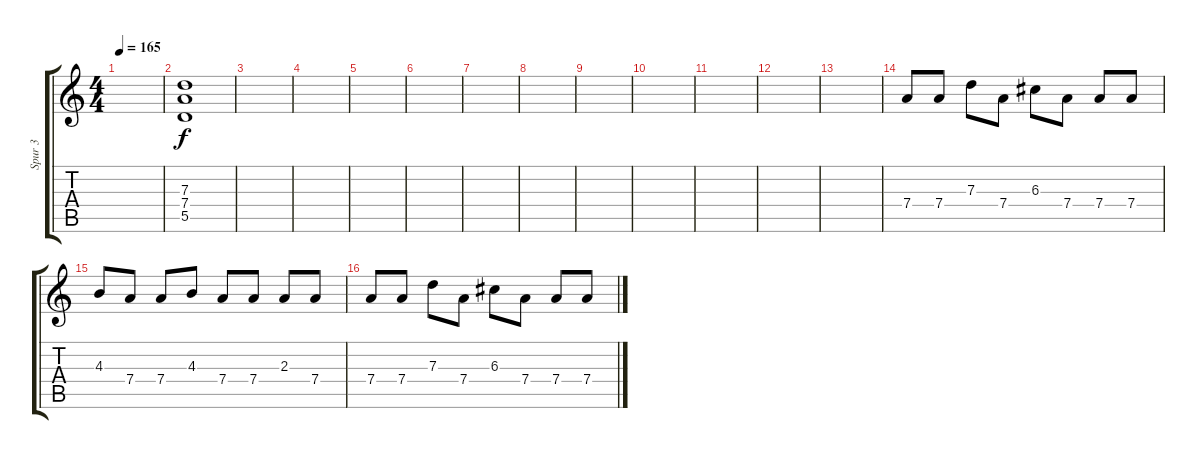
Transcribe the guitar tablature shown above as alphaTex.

\track ("Spur 3" "Spur 3") {instrument distortionguitar}
\staff {score tabs}
\tuning (E4 B3 G3 D3 A2 E2) {hide}
\ts (4 4)
\tempo 165
\clef g2
\ks c
|
(7.3 7.4 5.5).1 |
|
|
|
|
|
|
|
|
|
|
|
7.4.8 7.4.8 7.3.8 7.4.8 6.3.8 7.4.8 7.4.8 7.4.8 |
4.3.8 7.4.8 7.4.8 4.3.8 7.4.8 7.4.8 2.3.8 7.4.8 |
7.4.8 7.4.8 7.3.8 7.4.8 6.3.8 7.4.8 7.4.8 7.4.8
